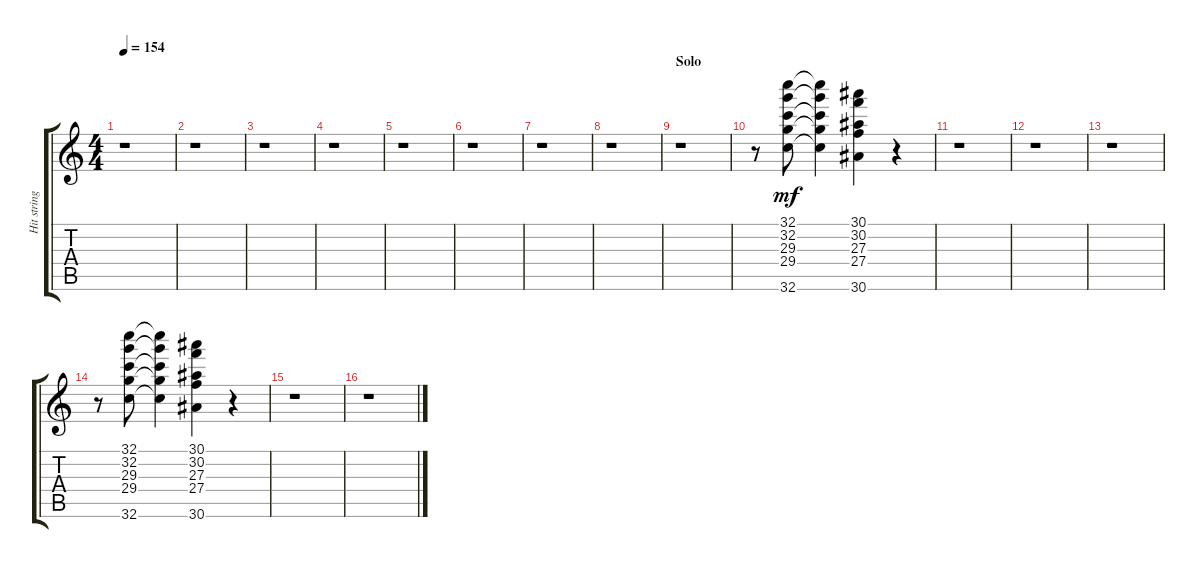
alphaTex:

\track ("Hit strings" "Hit string") {instrument orchestrahit}
\staff {score tabs}
\tuning (E4 B3 G3 D3 A2 E2) {hide}
\ts (4 4)
\tempo 154
\clef g2
\ks c
r.1{dy mf} |
r.1 |
r.1 |
r.1 |
r.1 |
r.1 |
r.1 |
r.1 |
\section ("" "Solo")
r.1 |
r.8 (32.1 32.2 29.3 29.4 32.6).8 (32.1{t} 32.2{t} 29.3{t} 29.4{t} 32.6{t}).4 (30.1 30.2 27.3 27.4 30.6).4 r.4 |
r.1 |
r.1 |
r.1 |
r.8 (32.1 32.2 29.3 29.4 32.6).8 (32.1{t} 32.2{t} 29.3{t} 29.4{t} 32.6{t}).4 (30.1 30.2 27.3 27.4 30.6).4 r.4 |
r.1 |
r.1
